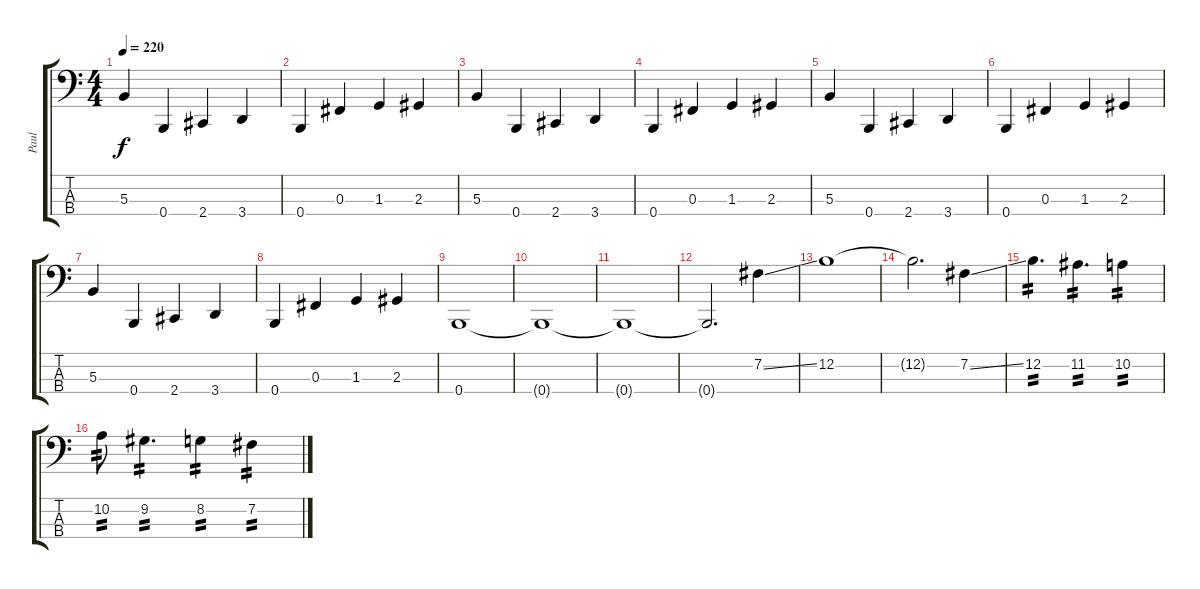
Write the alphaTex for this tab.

\track ("Paul" "Paul") {instrument electricbasspick}
\staff {score tabs}
\tuning (E2 B1 Gb1 B0) {hide}
\ts (4 4)
\tempo 220
\clef f4
\ks c
5.3.4{dy f} 0.4.4 2.4.4 3.4.4 |
0.4.4 0.3.4 1.3.4 2.3.4 |
5.3.4 0.4.4 2.4.4 3.4.4 |
0.4.4 0.3.4 1.3.4 2.3.4 |
5.3.4 0.4.4 2.4.4 3.4.4 |
0.4.4 0.3.4 1.3.4 2.3.4 |
5.3.4 0.4.4 2.4.4 3.4.4 |
0.4.4 0.3.4 1.3.4 2.3.4 |
0.4.1 |
0.4{t}.1 |
0.4{t}.1 |
0.4{t}.2{d} 7.2{ss}.4 |
12.2.1 |
12.2{t}.2{d} 7.2{ss}.4 |
12.2.4{d tp 2} 11.2.4{d tp 2} 10.2.4{tp 2} |
10.2.8{tp 2} 9.2.4{d tp 2} 8.2.4{tp 2} 7.2.4{tp 2}
